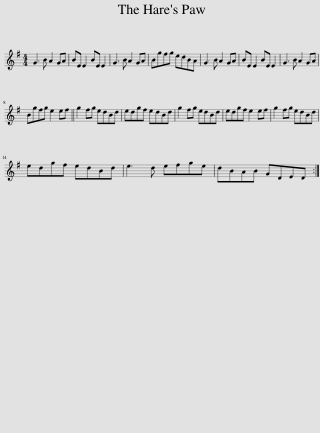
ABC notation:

X:1
L:1/8
M:4/4
I:linebreak $
K:G
V:1 treble
V:1
 G3 B A2 GA | BE E2 BE E2 | G3 B A2 GA | Bgfg edBA | G3 B A2 GA | %5
 BE E2 BE E2 | G3 B A2 GA |$ Bgfg e2 ef || g2 fg edBd | edgf edBd | %10
 g2 fg edBd | edgf e2 ef | g2 fg edBd |$ edgf edBd | e3 d efge | %15
 dBAB GDED :| %16
